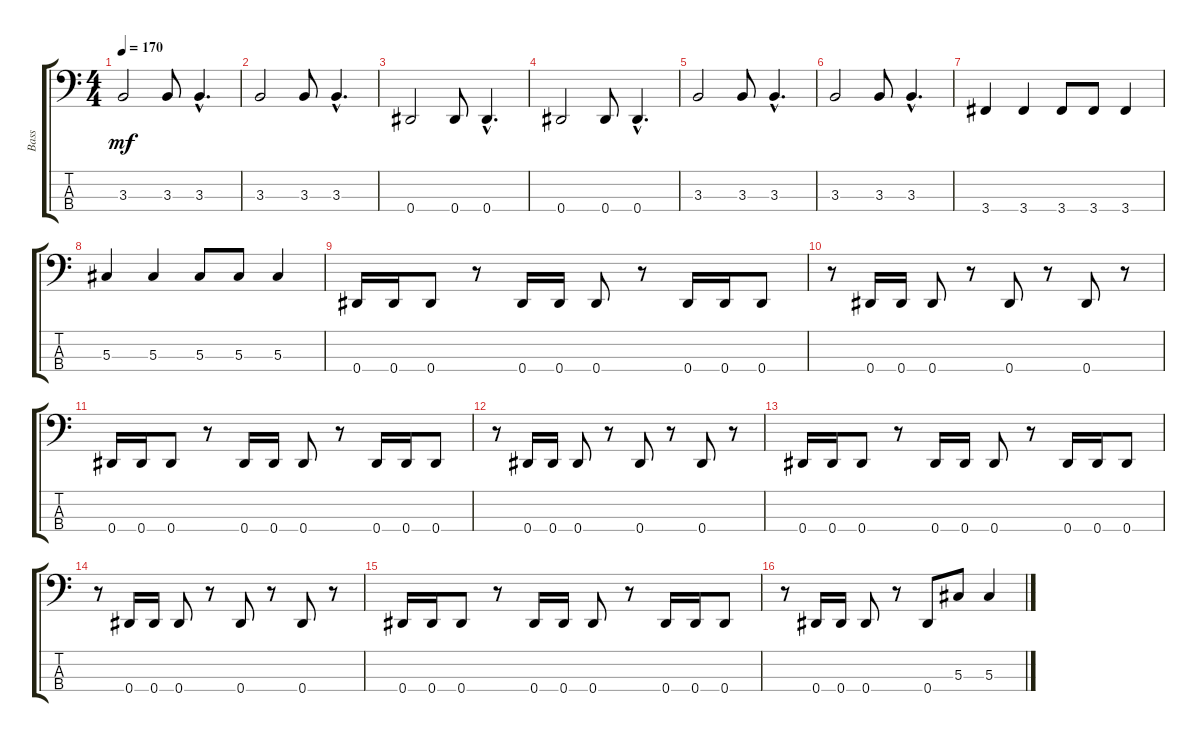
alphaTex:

\track ("Bass" "Bass") {instrument electricbasspick}
\staff {score tabs}
\tuning (Gb2 Db2 Ab1 Eb1) {hide}
\ts (4 4)
\tempo 170
\clef f4
\ks c
3.3.2{dy mf} 3.3.8 3.3{hac}.4{d} |
3.3.2 3.3.8 3.3{hac}.4{d} |
0.4.2 0.4.8 0.4{hac}.4{d} |
0.4.2 0.4.8 0.4{hac}.4{d} |
3.3.2 3.3.8 3.3{hac}.4{d} |
3.3.2 3.3.8 3.3{hac}.4{d} |
3.4.4 3.4.4 3.4.8 3.4.8 3.4.4 |
5.3.4 5.3.4 5.3.8 5.3.8 5.3.4 |
0.4.16 0.4.16 0.4.8 r.8 0.4.16 0.4.16 0.4.8 r.8 0.4.16 0.4.16 0.4.8 |
r.8 0.4.16 0.4.16 0.4.8 r.8 0.4.8 r.8 0.4.8 r.8 |
0.4.16 0.4.16 0.4.8 r.8 0.4.16 0.4.16 0.4.8 r.8 0.4.16 0.4.16 0.4.8 |
r.8 0.4.16 0.4.16 0.4.8 r.8 0.4.8 r.8 0.4.8 r.8 |
0.4.16 0.4.16 0.4.8 r.8 0.4.16 0.4.16 0.4.8 r.8 0.4.16 0.4.16 0.4.8 |
r.8 0.4.16 0.4.16 0.4.8 r.8 0.4.8 r.8 0.4.8 r.8 |
0.4.16 0.4.16 0.4.8 r.8 0.4.16 0.4.16 0.4.8 r.8 0.4.16 0.4.16 0.4.8 |
r.8 0.4.16 0.4.16 0.4.8 r.8 0.4.8 5.3.8 5.3.4
